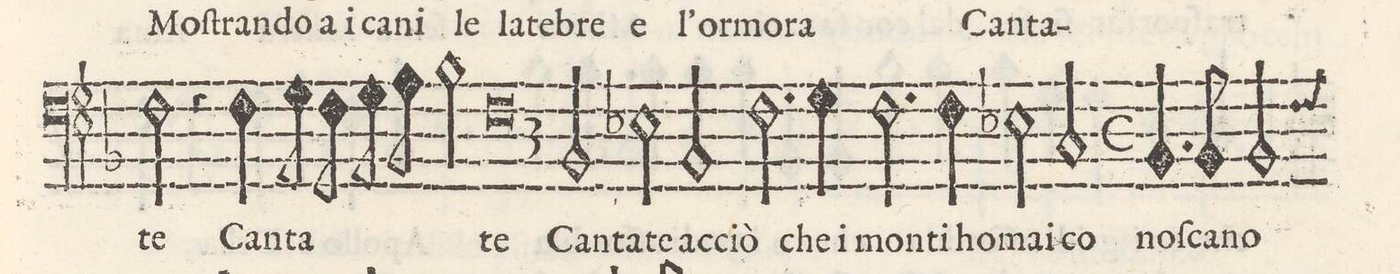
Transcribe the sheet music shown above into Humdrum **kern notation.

**kern	**text
*I"BASSO	*
*clefF4	*
*k[b-]	*
*met(C)	*
*M2/1	*
2F\	-te
4r	.
4F\	Can-
=13-	=13-
8G\	-ta-
8F\	.
8G\	.
8A\	.
2B-\	.
0F	-te
=14-	=14-
=15-	=15-
*M3/2	*
*met(3)	*
2BB-/	Can-
2E-X\	-ta-
2BB-/	-te ac-
=16-	=16-
2.F\	-ciò
4G\	che i
2.F\	mon-
=17-	=17-
4F\	-ti ho-
2E-X\	-mai-
2C/	-co
=18-	=18-
*M2/1	*
*met(C)	*
*mmet(c)	*
4.BB-/	noſ-
8BB-/	-ca-
2BB-/	-no
*-	*-
